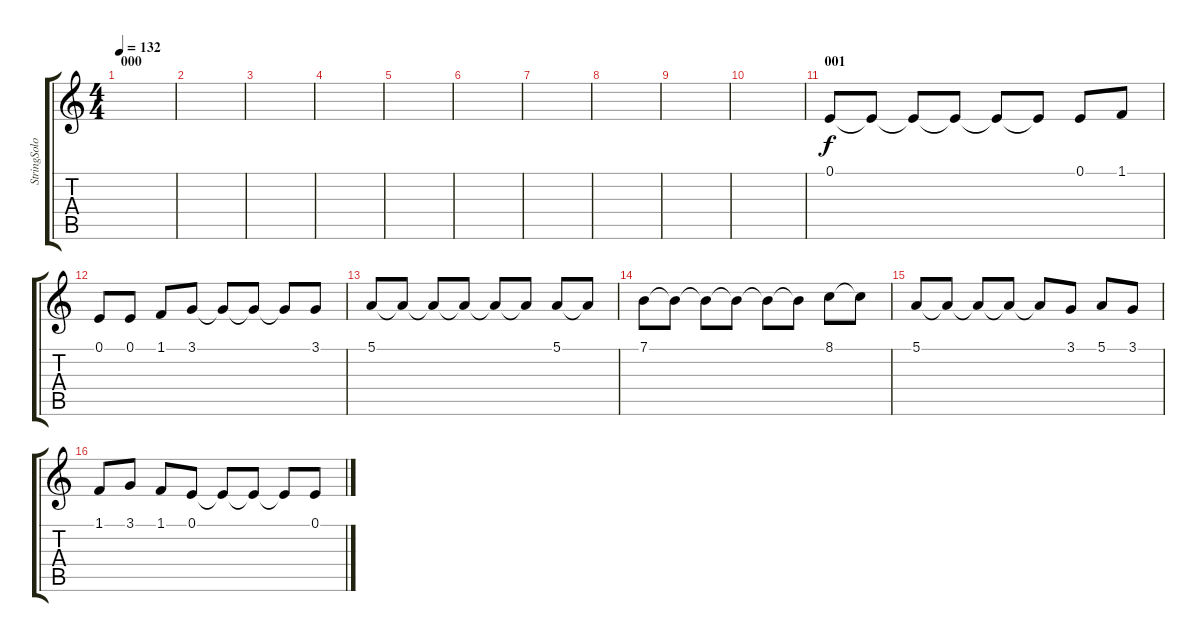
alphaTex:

\track ("StringSolo" "StringSolo") {instrument stringensemble1}
\staff {score tabs}
\tuning (E4 B3 G3 D3 A2 E2) {hide}
\ts (4 4)
\section ("" "000")
\tempo 132
\clef g2
\ks c
|
|
|
|
|
|
|
|
|
|
\section ("" "001")
0.1.8 0.1{t}.8 0.1{t}.8 0.1{t}.8 0.1{t}.8 0.1{t}.8 0.1.8 1.1.8 |
0.1.8 0.1.8 1.1.8 3.1.8 3.1{t}.8 3.1{t}.8 3.1{t}.8 3.1.8 |
5.1.8 5.1{t}.8 5.1{t}.8 5.1{t}.8 5.1{t}.8 5.1{t}.8 5.1.8 5.1{t}.8 |
7.1.8 7.1{t}.8 7.1{t}.8 7.1{t}.8 7.1{t}.8 7.1{t}.8 8.1.8 8.1{t}.8 |
5.1.8 5.1{t}.8 5.1{t}.8 5.1{t}.8 5.1{t}.8 3.1.8 5.1.8 3.1.8 |
1.1.8 3.1.8 1.1.8 0.1.8 0.1{t}.8 0.1{t}.8 0.1{t}.8 0.1.8
